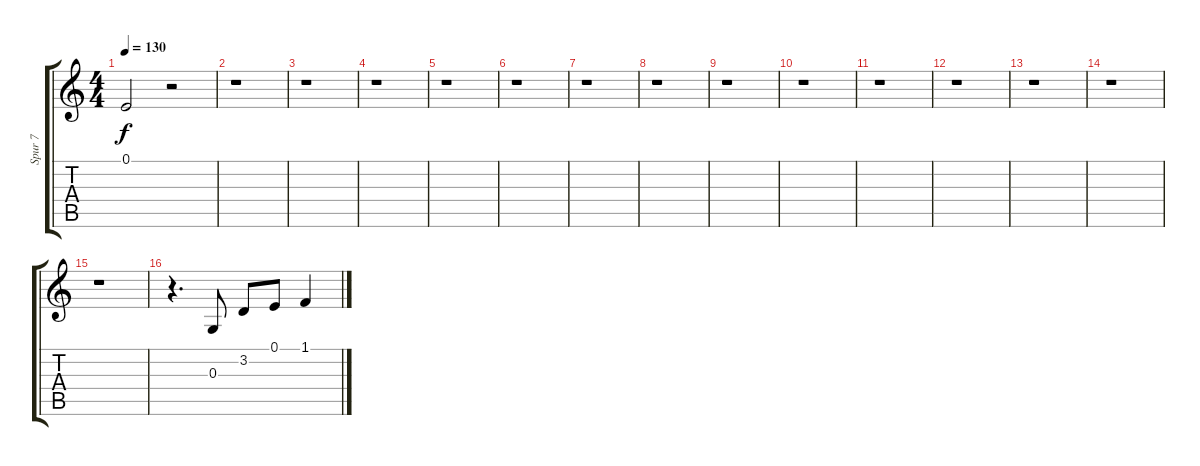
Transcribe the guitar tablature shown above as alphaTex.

\track ("Spur 7" "Spur 7") {instrument acousticgrandpiano}
\staff {score tabs}
\tuning (E4 B3 G3 D3 A2 E2) {hide}
\ts (4 4)
\tempo 130
\clef g2
\ks c
0.1.2{dy f} r.2 |
r.1 |
r.1 |
r.1 |
r.1 |
r.1 |
r.1 |
r.1 |
r.1 |
r.1 |
r.1 |
r.1 |
r.1 |
r.1 |
r.1 |
r.4{d} 0.3.8 3.2.8 0.1.8 1.1.4
